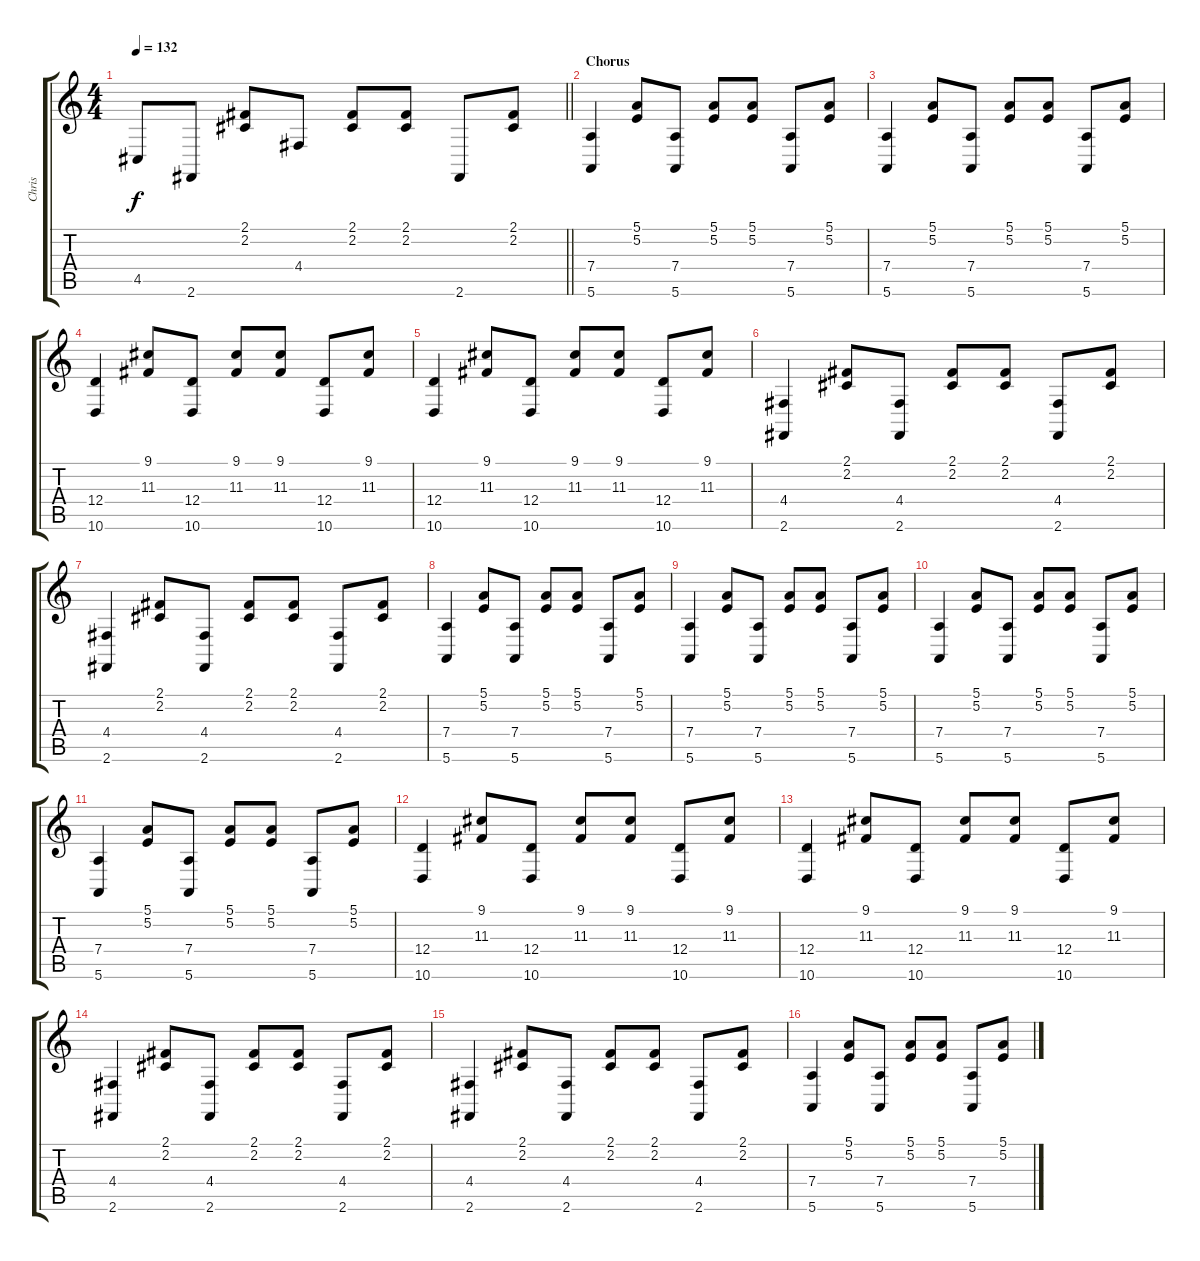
\track ("Chris" "Chris") {instrument acousticgrandpiano}
\staff {score tabs}
\tuning (E4 B3 G3 D3 A2 E2) {hide}
\ts (4 4)
\tempo 132
\clef g2
\barLineRight lightlight
\ks c
4.5.8{dy f} 2.6.8 (2.1 2.2).8 4.4.8 (2.1 2.2).8 (2.1 2.2).8 2.6.8 (2.1 2.2).8 |
\section ("" "Chorus")
(7.4 5.6).4 (5.1 5.2).8 (7.4 5.6).8 (5.1 5.2).8 (5.1 5.2).8 (7.4 5.6).8 (5.1 5.2).8 |
(7.4 5.6).4 (5.1 5.2).8 (7.4 5.6).8 (5.1 5.2).8 (5.1 5.2).8 (7.4 5.6).8 (5.1 5.2).8 |
(12.4 10.6).4 (9.1 11.3).8 (12.4 10.6).8 (9.1 11.3).8 (9.1 11.3).8 (12.4 10.6).8 (9.1 11.3).8 |
(12.4 10.6).4 (9.1 11.3).8 (12.4 10.6).8 (9.1 11.3).8 (9.1 11.3).8 (12.4 10.6).8 (9.1 11.3).8 |
(4.4 2.6).4 (2.1 2.2).8 (4.4 2.6).8 (2.1 2.2).8 (2.1 2.2).8 (4.4 2.6).8 (2.1 2.2).8 |
(4.4 2.6).4 (2.1 2.2).8 (4.4 2.6).8 (2.1 2.2).8 (2.1 2.2).8 (4.4 2.6).8 (2.1 2.2).8 |
(7.4 5.6).4 (5.1 5.2).8 (7.4 5.6).8 (5.1 5.2).8 (5.1 5.2).8 (7.4 5.6).8 (5.1 5.2).8 |
(7.4 5.6).4 (5.1 5.2).8 (7.4 5.6).8 (5.1 5.2).8 (5.1 5.2).8 (7.4 5.6).8 (5.1 5.2).8 |
(7.4 5.6).4 (5.1 5.2).8 (7.4 5.6).8 (5.1 5.2).8 (5.1 5.2).8 (7.4 5.6).8 (5.1 5.2).8 |
(7.4 5.6).4 (5.1 5.2).8 (7.4 5.6).8 (5.1 5.2).8 (5.1 5.2).8 (7.4 5.6).8 (5.1 5.2).8 |
(12.4 10.6).4 (9.1 11.3).8 (12.4 10.6).8 (9.1 11.3).8 (9.1 11.3).8 (12.4 10.6).8 (9.1 11.3).8 |
(12.4 10.6).4 (9.1 11.3).8 (12.4 10.6).8 (9.1 11.3).8 (9.1 11.3).8 (12.4 10.6).8 (9.1 11.3).8 |
(4.4 2.6).4 (2.1 2.2).8 (4.4 2.6).8 (2.1 2.2).8 (2.1 2.2).8 (4.4 2.6).8 (2.1 2.2).8 |
(4.4 2.6).4 (2.1 2.2).8 (4.4 2.6).8 (2.1 2.2).8 (2.1 2.2).8 (4.4 2.6).8 (2.1 2.2).8 |
(7.4 5.6).4 (5.1 5.2).8 (7.4 5.6).8 (5.1 5.2).8 (5.1 5.2).8 (7.4 5.6).8 (5.1 5.2).8
